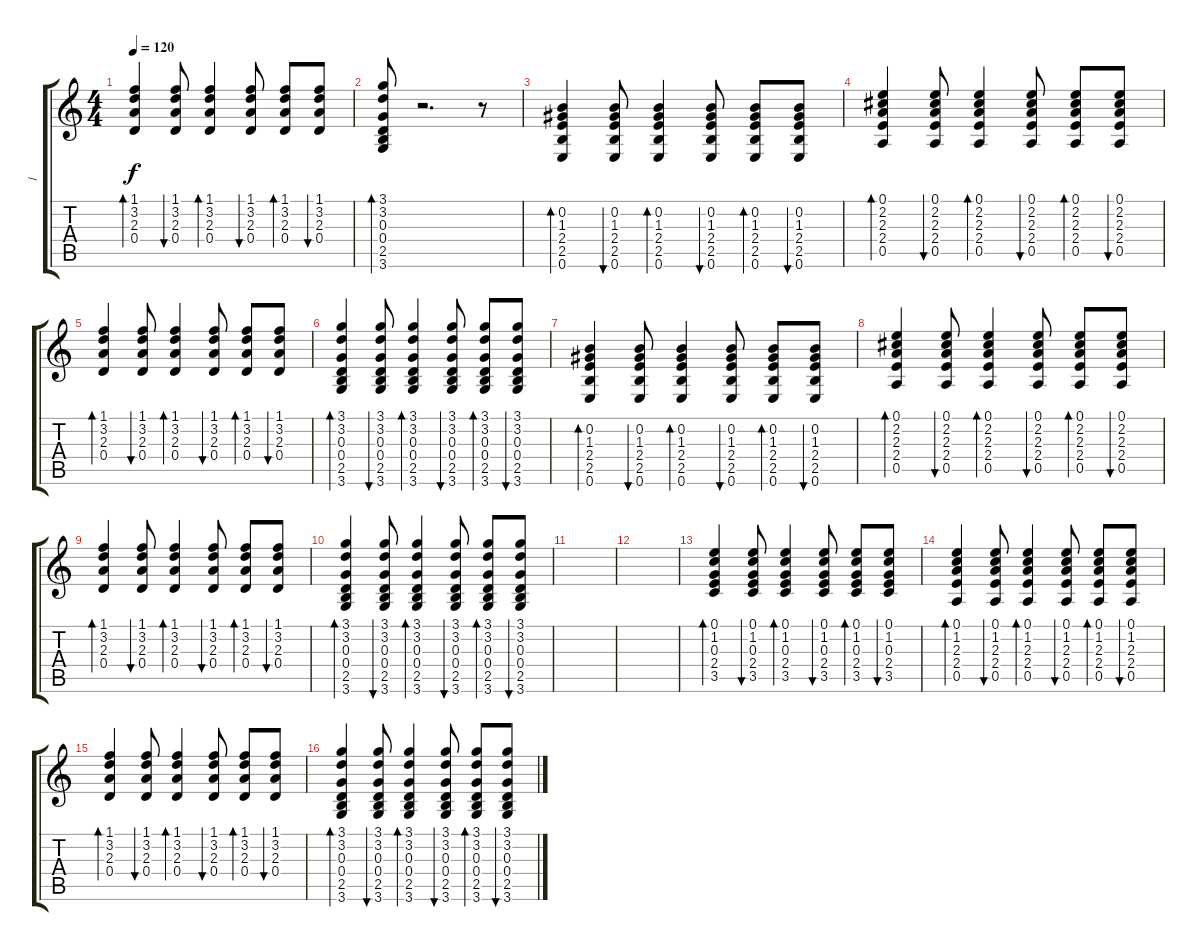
\track ("1" "1") {instrument acousticguitarsteel}
\staff {score tabs}
\tuning (E4 B3 G3 D3 A2 E2) {hide}
\ts (4 4)
\tempo 120
\clef g2
\ks c
(1.1 3.2 2.3 0.4).4{bd 30 dy f} (1.1 3.2 2.3 0.4).8{bu 30} (1.1 3.2 2.3 0.4).4{bd 30} (1.1 3.2 2.3 0.4).8{bu 30} (1.1 3.2 2.3 0.4).8{bd 30} (1.1 3.2 2.3 0.4).8{bu 30} |
(3.1 3.2 0.3 0.4 2.5 3.6).8{bd 30} r.2{d} r.8 |
(0.2 1.3 2.4 2.5 0.6).4{bd 30} (0.2 1.3 2.4 2.5 0.6).8{bu 30} (0.2 1.3 2.4 2.5 0.6).4{bd 30} (0.2 1.3 2.4 2.5 0.6).8{bu 30} (0.2 1.3 2.4 2.5 0.6).8{bd 30} (0.2 1.3 2.4 2.5 0.6).8{bu 30} |
(0.1 2.2 2.3 2.4 0.5).4{bd 30} (0.1 2.2 2.3 2.4 0.5).8{bu 30} (0.1 2.2 2.3 2.4 0.5).4{bd 30} (0.1 2.2 2.3 2.4 0.5).8{bu 30} (0.1 2.2 2.3 2.4 0.5).8{bd 30} (0.1 2.2 2.3 2.4 0.5).8{bu 30} |
(1.1 3.2 2.3 0.4).4{bd 30} (1.1 3.2 2.3 0.4).8{bu 30} (1.1 3.2 2.3 0.4).4{bd 30} (1.1 3.2 2.3 0.4).8{bu 30} (1.1 3.2 2.3 0.4).8{bd 30} (1.1 3.2 2.3 0.4).8{bu 30} |
(3.1 3.2 0.3 0.4 2.5 3.6).4{bd 30} (3.1 3.2 0.3 0.4 2.5 3.6).8{bu 30} (3.1 3.2 0.3 0.4 2.5 3.6).4{bd 30} (3.1 3.2 0.3 0.4 2.5 3.6).8{bu 30} (3.1 3.2 0.3 0.4 2.5 3.6).8{bd 30} (3.1 3.2 0.3 0.4 2.5 3.6).8{bu 30} |
(0.2 1.3 2.4 2.5 0.6).4{bd 30} (0.2 1.3 2.4 2.5 0.6).8{bu 30} (0.2 1.3 2.4 2.5 0.6).4{bd 30} (0.2 1.3 2.4 2.5 0.6).8{bu 30} (0.2 1.3 2.4 2.5 0.6).8{bd 30} (0.2 1.3 2.4 2.5 0.6).8{bu 30} |
(0.1 2.2 2.3 2.4 0.5).4{bd 30} (0.1 2.2 2.3 2.4 0.5).8{bu 30} (0.1 2.2 2.3 2.4 0.5).4{bd 30} (0.1 2.2 2.3 2.4 0.5).8{bu 30} (0.1 2.2 2.3 2.4 0.5).8{bd 30} (0.1 2.2 2.3 2.4 0.5).8{bu 30} |
(1.1 3.2 2.3 0.4).4{bd 30} (1.1 3.2 2.3 0.4).8{bu 30} (1.1 3.2 2.3 0.4).4{bd 30} (1.1 3.2 2.3 0.4).8{bu 30} (1.1 3.2 2.3 0.4).8{bd 30} (1.1 3.2 2.3 0.4).8{bu 30} |
(3.1 3.2 0.3 0.4 2.5 3.6).4{bd 30} (3.1 3.2 0.3 0.4 2.5 3.6).8{bu 30} (3.1 3.2 0.3 0.4 2.5 3.6).4{bd 30} (3.1 3.2 0.3 0.4 2.5 3.6).8{bu 30} (3.1 3.2 0.3 0.4 2.5 3.6).8{bd 30} (3.1 3.2 0.3 0.4 2.5 3.6).8{bu 30} |
|
|
(0.1 1.2 0.3 2.4 3.5).4{bd 30} (0.1 1.2 0.3 2.4 3.5).8{bu 30} (0.1 1.2 0.3 2.4 3.5).4{bd 30} (0.1 1.2 0.3 2.4 3.5).8{bu 30} (0.1 1.2 0.3 2.4 3.5).8{bd 30} (0.1 1.2 0.3 2.4 3.5).8{bu 30} |
(0.1 1.2 2.3 2.4 0.5).4{bd 30} (0.1 1.2 2.3 2.4 0.5).8{bu 30} (0.1 1.2 2.3 2.4 0.5).4{bd 30} (0.1 1.2 2.3 2.4 0.5).8{bu 30} (0.1 1.2 2.3 2.4 0.5).8{bd 30} (0.1 1.2 2.3 2.4 0.5).8{bu 30} |
(1.1 3.2 2.3 0.4).4{bd 30} (1.1 3.2 2.3 0.4).8{bu 30} (1.1 3.2 2.3 0.4).4{bd 30} (1.1 3.2 2.3 0.4).8{bu 30} (1.1 3.2 2.3 0.4).8{bd 30} (1.1 3.2 2.3 0.4).8{bu 30} |
(3.1 3.2 0.3 0.4 2.5 3.6).4{bd 30} (3.1 3.2 0.3 0.4 2.5 3.6).8{bu 30} (3.1 3.2 0.3 0.4 2.5 3.6).4{bd 30} (3.1 3.2 0.3 0.4 2.5 3.6).8{bu 30} (3.1 3.2 0.3 0.4 2.5 3.6).8{bd 30} (3.1 3.2 0.3 0.4 2.5 3.6).8{bu 30}
